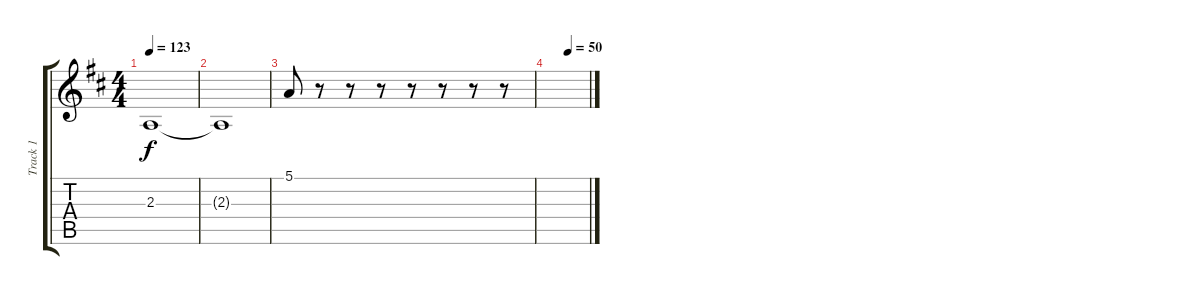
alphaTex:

\track ("Track 1" "Track 1") {instrument tenorsax}
\staff {score tabs}
\tuning (E4 B3 G3 D3 A2 E2) {hide}
\ts (4 4)
\tempo 123
\clef g2
\ks d
2.3{t}.1{dy f} |
2.3{t}.1 |
5.1.8 r.8 r.8 r.8 r.8 r.8 r.8 r.8 |
\tempo (50 0.5)
